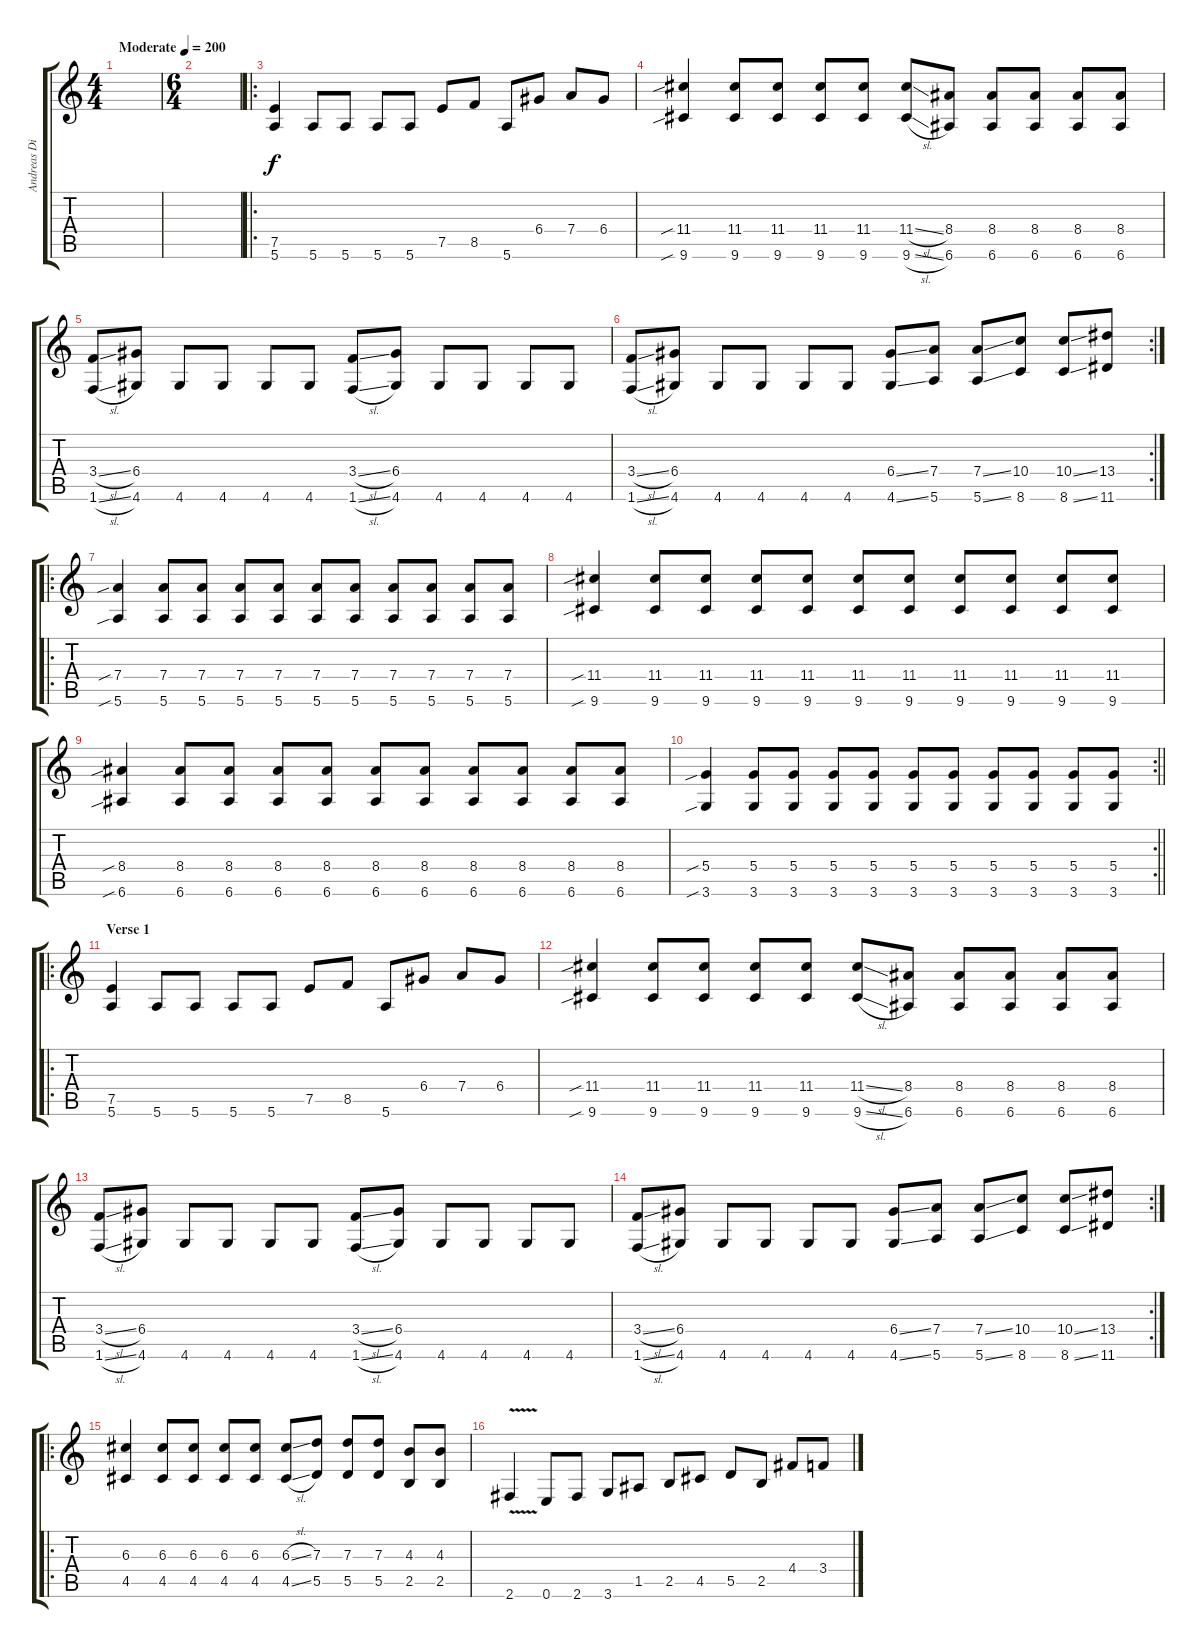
\track ("Andreas Dist" "Andreas Di") {instrument distortionguitar}
\staff {score tabs}
\tuning (E4 B3 G3 D3 A2 E2) {hide}
\ts (4 4)
\tempo (200 "Moderate")
\clef g2
\ks c
|
\ts (6 4)
|
\ro
(7.5 5.6).4 5.6.8 5.6.8 5.6.8 5.6.8 7.5.8 8.5.8 5.6.8 6.4.8 7.4.8 6.4.8 |
(11.4{sib} 9.6{sib}).4 (11.4 9.6).8 (11.4 9.6).8 (11.4 9.6).8 (11.4 9.6).8 (11.4{sl} 9.6{sl}).8 (8.4 6.6).8 (8.4 6.6).8 (8.4 6.6).8 (8.4 6.6).8 (8.4 6.6).8 |
(3.4{sl} 1.6{sl}).8 (6.4 4.6).8 4.6.8 4.6.8 4.6.8 4.6.8 (3.4{sl} 1.6{sl}).8 (6.4 4.6).8 4.6.8 4.6.8 4.6.8 4.6.8 |
\rc 2
(3.4{sl} 1.6{sl}).8 (6.4 4.6).8 4.6.8 4.6.8 4.6.8 4.6.8 (6.4{ss} 4.6{ss}).8 (7.4 5.6).8 (7.4{ss} 5.6{ss}).8 (10.4 8.6).8 (10.4{ss} 8.6{ss}).8 (13.4 11.6).8 |
\ro
(7.4{sib} 5.6{sib}).4 (7.4 5.6).8 (7.4 5.6).8 (7.4 5.6).8 (7.4 5.6).8 (7.4 5.6).8 (7.4 5.6).8 (7.4 5.6).8 (7.4 5.6).8 (7.4 5.6).8 (7.4 5.6).8 |
(11.4{sib} 9.6{sib}).4 (11.4 9.6).8 (11.4 9.6).8 (11.4 9.6).8 (11.4 9.6).8 (11.4 9.6).8 (11.4 9.6).8 (11.4 9.6).8 (11.4 9.6).8 (11.4 9.6).8 (11.4 9.6).8 |
(8.4{sib} 6.6{sib}).4 (8.4 6.6).8 (8.4 6.6).8 (8.4 6.6).8 (8.4 6.6).8 (8.4 6.6).8 (8.4 6.6).8 (8.4 6.6).8 (8.4 6.6).8 (8.4 6.6).8 (8.4 6.6).8 |
\rc 2
\barLineRight lightlight
(5.4{sib} 3.6{sib}).4 (5.4 3.6).8 (5.4 3.6).8 (5.4 3.6).8 (5.4 3.6).8 (5.4 3.6).8 (5.4 3.6).8 (5.4 3.6).8 (5.4 3.6).8 (5.4 3.6).8 (5.4 3.6).8 |
\ro
\section ("" "Verse 1")
(7.5 5.6).4 5.6.8 5.6.8 5.6.8 5.6.8 7.5.8 8.5.8 5.6.8 6.4.8 7.4.8 6.4.8 |
(11.4{sib} 9.6{sib}).4 (11.4 9.6).8 (11.4 9.6).8 (11.4 9.6).8 (11.4 9.6).8 (11.4{sl} 9.6{sl}).8 (8.4 6.6).8 (8.4 6.6).8 (8.4 6.6).8 (8.4 6.6).8 (8.4 6.6).8 |
(3.4{sl} 1.6{sl}).8 (6.4 4.6).8 4.6.8 4.6.8 4.6.8 4.6.8 (3.4{sl} 1.6{sl}).8 (6.4 4.6).8 4.6.8 4.6.8 4.6.8 4.6.8 |
\rc 2
(3.4{sl} 1.6{sl}).8 (6.4 4.6).8 4.6.8 4.6.8 4.6.8 4.6.8 (6.4{ss} 4.6{ss}).8 (7.4 5.6).8 (7.4{ss} 5.6{ss}).8 (10.4 8.6).8 (10.4{ss} 8.6{ss}).8 (13.4 11.6).8 |
\ro
(6.3 4.5).4 (6.3 4.5).8 (6.3 4.5).8 (6.3 4.5).8 (6.3 4.5).8 (6.3{sl} 4.5{sl}).8 (7.3 5.5).8 (7.3 5.5).8 (7.3 5.5).8 (4.3 2.5).8 (4.3 2.5).8 |
2.6{v}.4 0.6.8 2.6.8 3.6.8 1.5.8 2.5.8 4.5.8 5.5.8 2.5.8 4.4.8 3.4.8
